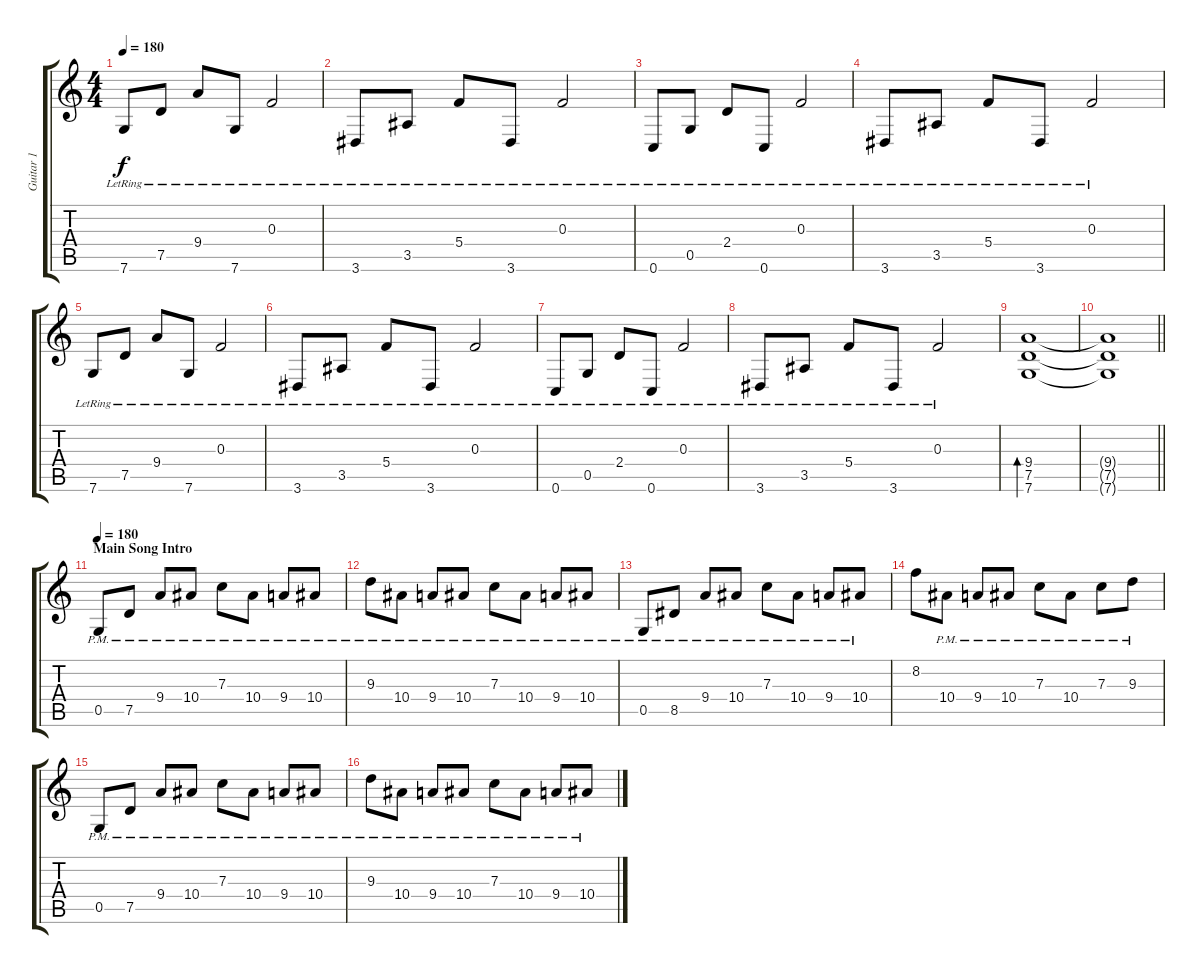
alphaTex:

\track ("Guitar 1" "Guitar 1") {instrument electricguitarclean}
\staff {score tabs}
\tuning (D4 A3 F3 C3 G2 C2) {hide}
\ts (4 4)
\tempo 180
\clef g2
\ks c
7.6{lr}.8{dy f} 7.5{lr}.8 9.4{lr}.8 7.6{lr}.8 0.3{lr}.2 |
3.6{lr}.8 3.5{lr}.8 5.4{lr}.8 3.6{lr}.8 0.3{lr}.2 |
0.6{lr}.8 0.5{lr}.8 2.4{lr}.8 0.6{lr}.8 0.3{lr}.2 |
3.6{lr}.8 3.5{lr}.8 5.4{lr}.8 3.6{lr}.8 0.3{lr}.2 |
7.6{lr}.8 7.5{lr}.8 9.4{lr}.8 7.6{lr}.8 0.3{lr}.2 |
3.6{lr}.8 3.5{lr}.8 5.4{lr}.8 3.6{lr}.8 0.3{lr}.2 |
0.6{lr}.8 0.5{lr}.8 2.4{lr}.8 0.6{lr}.8 0.3{lr}.2 |
3.6{lr}.8 3.5{lr}.8 5.4{lr}.8 3.6{lr}.8 0.3{lr}.2 |
(9.4 7.5 7.6).1{bd 480} |
\barLineRight lightlight
(9.4{t} 7.5{t} 7.6{t}).1 |
\section ("" "Main Song Intro")
\tempo 180
0.5{pm}.8{instrument distortionguitar} 7.5{pm}.8 9.4{pm}.8 10.4{pm}.8 7.3{pm}.8 10.4{pm}.8 9.4{pm}.8 10.4{pm}.8 |
9.3{pm}.8 10.4{pm}.8 9.4{pm}.8 10.4{pm}.8 7.3{pm}.8 10.4{pm}.8 9.4{pm}.8 10.4{pm}.8 |
0.5{pm}.8 8.5{pm}.8 9.4{pm}.8 10.4{pm}.8 7.3{pm}.8 10.4{pm}.8 9.4{pm}.8 10.4{pm}.8 |
8.2.8 10.4{pm}.8 9.4{pm}.8 10.4{pm}.8 7.3{pm}.8 10.4{pm}.8 7.3{pm}.8 9.3{pm}.8 |
0.5{pm}.8 7.5{pm}.8 9.4{pm}.8 10.4{pm}.8 7.3{pm}.8 10.4{pm}.8 9.4{pm}.8 10.4{pm}.8 |
9.3{pm}.8 10.4{pm}.8 9.4{pm}.8 10.4{pm}.8 7.3{pm}.8 10.4{pm}.8 9.4{pm}.8 10.4{pm}.8
